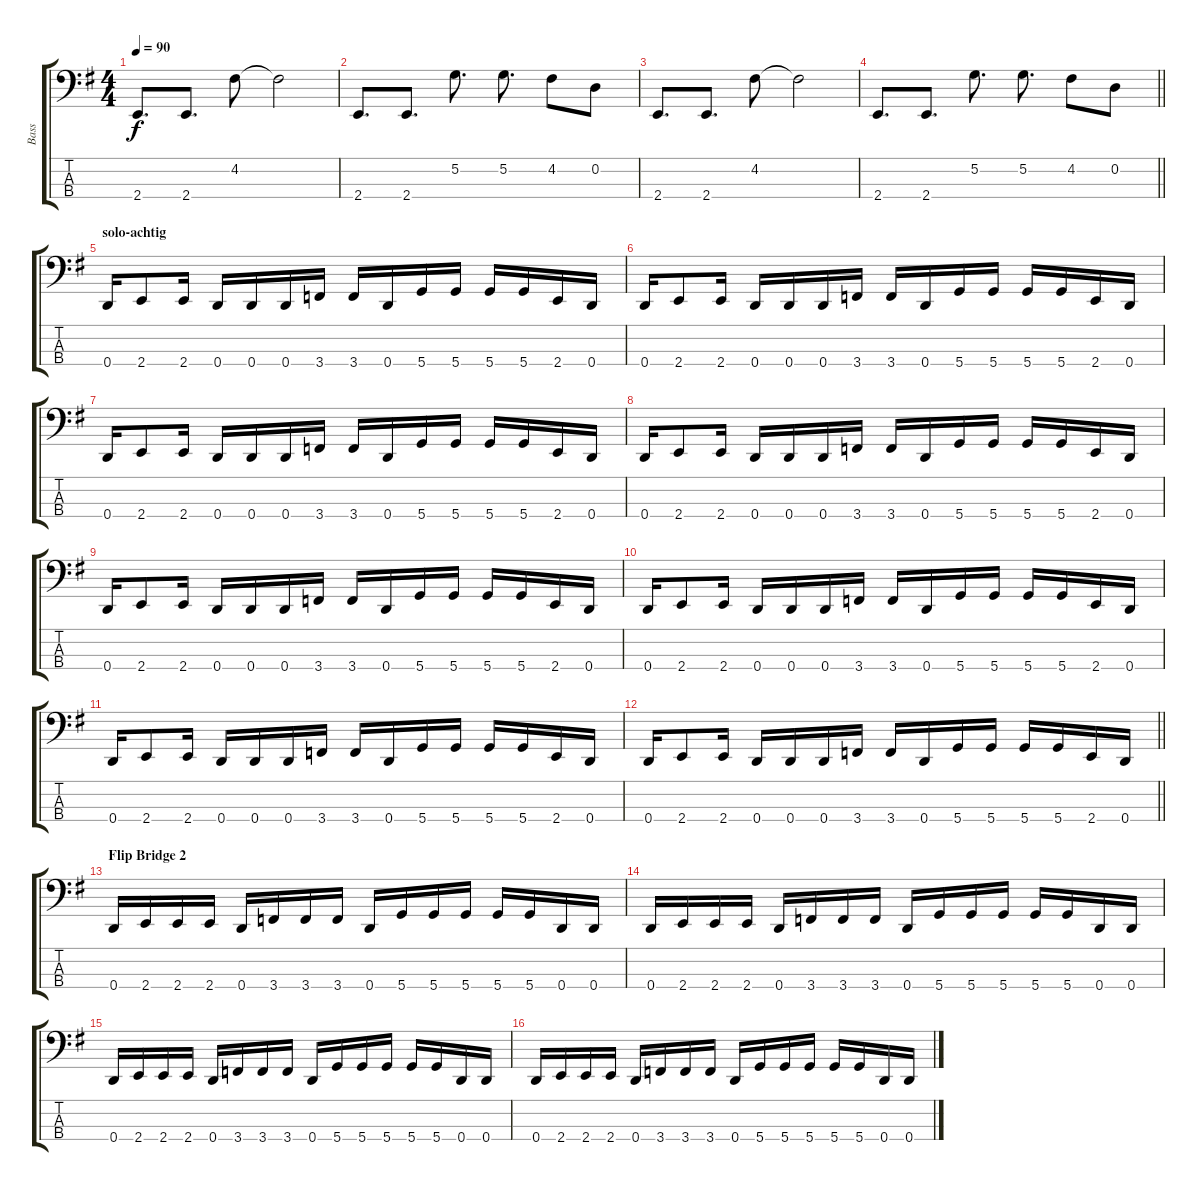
\track ("Bass" "Bass") {instrument electricbassfinger}
\staff {score tabs}
\tuning (G2 D2 A1 D1) {hide}
\ts (4 4)
\tempo 90
\clef f4
\ks eminor
2.4.8{d dy f} 2.4.8{d} 4.2.8 4.2{t}.2 |
2.4.8{d} 2.4.8{d} 5.2.8{d} 5.2.8{d} 4.2.8 0.2.8 |
2.4.8{d} 2.4.8{d} 4.2.8 4.2{t}.2 |
\barLineRight lightlight
2.4.8{d} 2.4.8{d} 5.2.8{d} 5.2.8{d} 4.2.8 0.2.8 |
\section ("" "solo-achtig")
0.4.16 2.4.8 2.4.16 0.4.16 0.4.16 0.4.16 3.4.16 3.4.16 0.4.16 5.4.16 5.4.16 5.4.16 5.4.16 2.4.16 0.4.16 |
0.4.16 2.4.8 2.4.16 0.4.16 0.4.16 0.4.16 3.4.16 3.4.16 0.4.16 5.4.16 5.4.16 5.4.16 5.4.16 2.4.16 0.4.16 |
0.4.16 2.4.8 2.4.16 0.4.16 0.4.16 0.4.16 3.4.16 3.4.16 0.4.16 5.4.16 5.4.16 5.4.16 5.4.16 2.4.16 0.4.16 |
0.4.16 2.4.8 2.4.16 0.4.16 0.4.16 0.4.16 3.4.16 3.4.16 0.4.16 5.4.16 5.4.16 5.4.16 5.4.16 2.4.16 0.4.16 |
0.4.16 2.4.8 2.4.16 0.4.16 0.4.16 0.4.16 3.4.16 3.4.16 0.4.16 5.4.16 5.4.16 5.4.16 5.4.16 2.4.16 0.4.16 |
0.4.16 2.4.8 2.4.16 0.4.16 0.4.16 0.4.16 3.4.16 3.4.16 0.4.16 5.4.16 5.4.16 5.4.16 5.4.16 2.4.16 0.4.16 |
0.4.16 2.4.8 2.4.16 0.4.16 0.4.16 0.4.16 3.4.16 3.4.16 0.4.16 5.4.16 5.4.16 5.4.16 5.4.16 2.4.16 0.4.16 |
\barLineRight lightlight
0.4.16 2.4.8 2.4.16 0.4.16 0.4.16 0.4.16 3.4.16 3.4.16 0.4.16 5.4.16 5.4.16 5.4.16 5.4.16 2.4.16 0.4.16 |
\section ("" "Flip Bridge 2")
0.4.16 2.4.16 2.4.16 2.4.16 0.4.16 3.4.16 3.4.16 3.4.16 0.4.16 5.4.16 5.4.16 5.4.16 5.4.16 5.4.16 0.4.16 0.4.16 |
0.4.16 2.4.16 2.4.16 2.4.16 0.4.16 3.4.16 3.4.16 3.4.16 0.4.16 5.4.16 5.4.16 5.4.16 5.4.16 5.4.16 0.4.16 0.4.16 |
0.4.16 2.4.16 2.4.16 2.4.16 0.4.16 3.4.16 3.4.16 3.4.16 0.4.16 5.4.16 5.4.16 5.4.16 5.4.16 5.4.16 0.4.16 0.4.16 |
0.4.16 2.4.16 2.4.16 2.4.16 0.4.16 3.4.16 3.4.16 3.4.16 0.4.16 5.4.16 5.4.16 5.4.16 5.4.16 5.4.16 0.4.16 0.4.16
